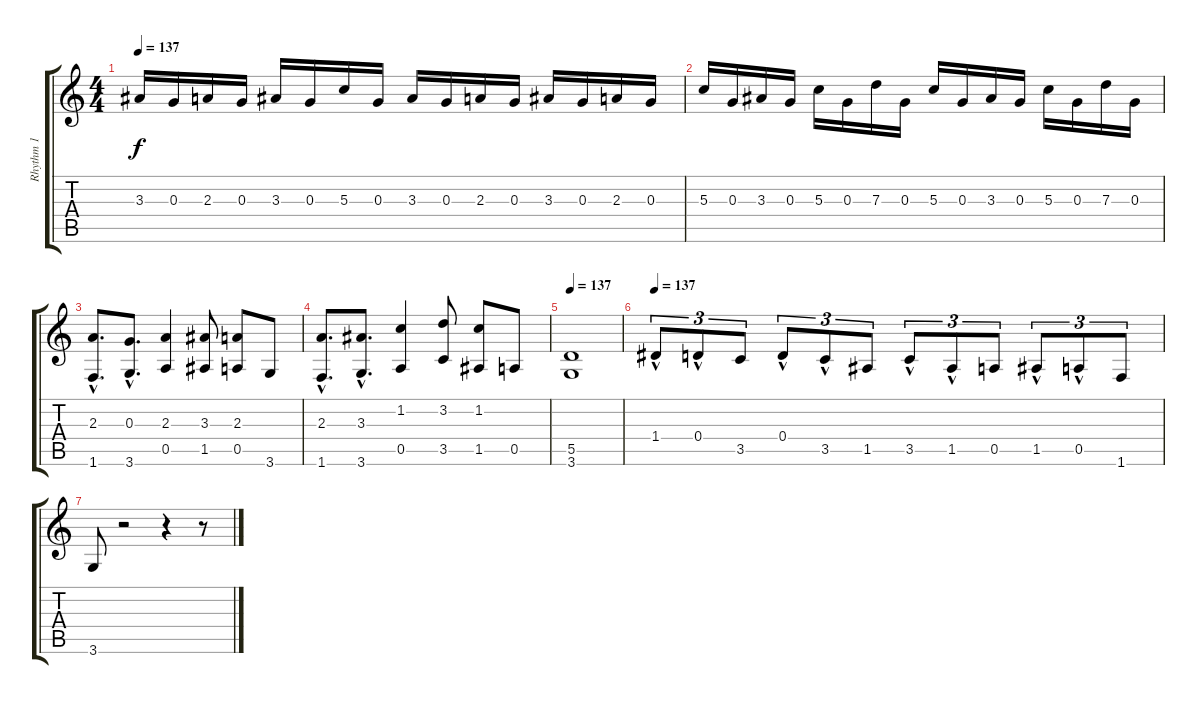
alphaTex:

\track ("Rhythm 1" "Rhythm 1") {instrument distortionguitar}
\staff {score tabs}
\tuning (E4 B3 G3 D3 A2 E2) {hide}
\ts (4 4)
\tempo 137
\clef g2
\ks c
3.3.16{dy f} 0.3.16 2.3.16 0.3.16 3.3.16 0.3.16 5.3.16 0.3.16 3.3.16 0.3.16 2.3.16 0.3.16 3.3.16 0.3.16 2.3.16 0.3.16 |
5.3.16 0.3.16 3.3.16 0.3.16 5.3.16 0.3.16 7.3.16 0.3.16 5.3.16 0.3.16 3.3.16 0.3.16 5.3.16 0.3.16 7.3.16 0.3.16 |
(2.3{hac} 1.6{hac}).8{d} (0.3{hac} 3.6{hac}).8{d} (2.3 0.5).4 (3.3 1.5).8 (2.3 0.5).8 3.6.8 |
(2.3{hac} 1.6{hac}).8{d} (3.3{hac} 3.6{hac}).8{d} (1.2 0.5).4 (3.2 3.5).8 (1.2 1.5).8 0.5.8 |
\tempo 137
(5.5 3.6).1 |
\tempo 137
1.4{hac}.8{tu (3 2)} 0.4{hac}.8{tu (3 2)} 3.5.8{tu (3 2)} 0.4{hac}.8{tu (3 2)} 3.5{hac}.8{tu (3 2)} 1.5.8{tu (3 2)} 3.5{hac}.8{tu (3 2)} 1.5{hac}.8{tu (3 2)} 0.5.8{tu (3 2)} 1.5{hac}.8{tu (3 2)} 0.5{hac}.8{tu (3 2)} 1.6.8{tu (3 2)} |
3.6.8 r.2 r.4 r.8
